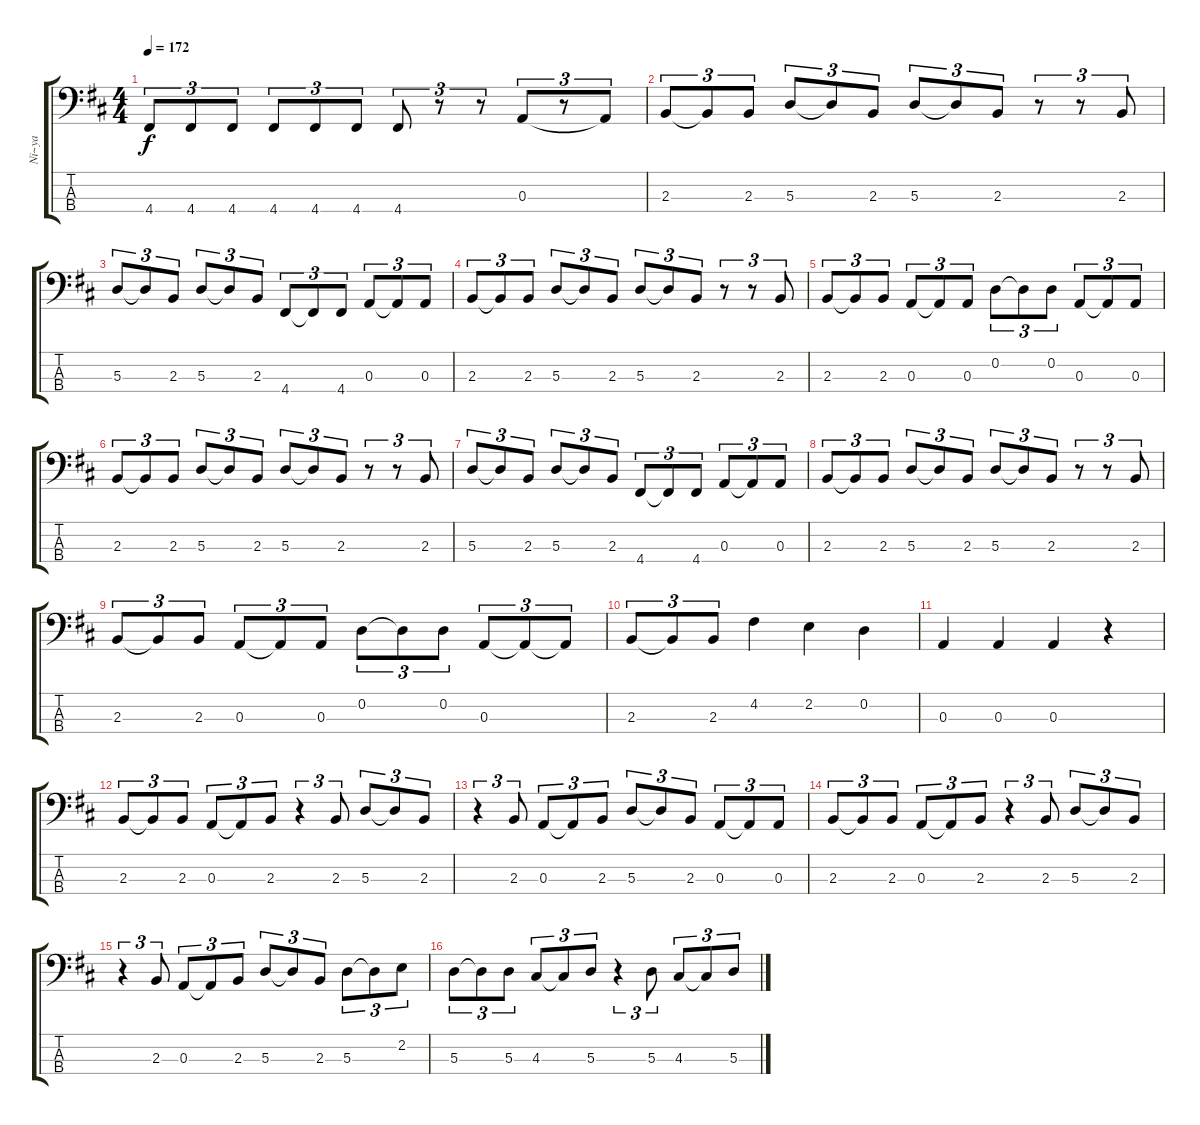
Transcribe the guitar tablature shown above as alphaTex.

\track ("Ni~ya" "Ni~ya") {instrument electricbasspick}
\staff {score tabs}
\tuning (G2 D2 A1 D1) {hide}
\ts (4 4)
\tempo 172
\clef f4
\ks bminor
4.4.8{tu (3 2) dy f} 4.4.8{tu (3 2)} 4.4.8{tu (3 2)} 4.4.8{tu (3 2)} 4.4.8{tu (3 2)} 4.4.8{tu (3 2)} 4.4.8{tu (3 2)} r.8{tu (3 2)} r.8{tu (3 2)} 0.3.8{tu (3 2)} r.8{tu (3 2)} 0.3{t}.8{tu (3 2)} |
2.3.8{tu (3 2)} 2.3{t}.8{tu (3 2)} 2.3.8{tu (3 2)} 5.3.8{tu (3 2)} 5.3{t}.8{tu (3 2)} 2.3.8{tu (3 2)} 5.3.8{tu (3 2)} 5.3{t}.8{tu (3 2)} 2.3.8{tu (3 2)} r.8{tu (3 2)} r.8{tu (3 2)} 2.3.8{tu (3 2)} |
5.3.8{tu (3 2)} 5.3{t}.8{tu (3 2)} 2.3.8{tu (3 2)} 5.3.8{tu (3 2)} 5.3{t}.8{tu (3 2)} 2.3.8{tu (3 2)} 4.4.8{tu (3 2)} 4.4{t}.8{tu (3 2)} 4.4.8{tu (3 2)} 0.3.8{tu (3 2)} 0.3{t}.8{tu (3 2)} 0.3.8{tu (3 2)} |
2.3.8{tu (3 2)} 2.3{t}.8{tu (3 2)} 2.3.8{tu (3 2)} 5.3.8{tu (3 2)} 5.3{t}.8{tu (3 2)} 2.3.8{tu (3 2)} 5.3.8{tu (3 2)} 5.3{t}.8{tu (3 2)} 2.3.8{tu (3 2)} r.8{tu (3 2)} r.8{tu (3 2)} 2.3.8{tu (3 2)} |
2.3.8{tu (3 2)} 2.3{t}.8{tu (3 2)} 2.3.8{tu (3 2)} 0.3.8{tu (3 2)} 0.3{t}.8{tu (3 2)} 0.3.8{tu (3 2)} 0.2.8{tu (3 2)} 0.2{t}.8{tu (3 2)} 0.2.8{tu (3 2)} 0.3.8{tu (3 2)} 0.3{t}.8{tu (3 2)} 0.3.8{tu (3 2)} |
2.3.8{tu (3 2)} 2.3{t}.8{tu (3 2)} 2.3.8{tu (3 2)} 5.3.8{tu (3 2)} 5.3{t}.8{tu (3 2)} 2.3.8{tu (3 2)} 5.3.8{tu (3 2)} 5.3{t}.8{tu (3 2)} 2.3.8{tu (3 2)} r.8{tu (3 2)} r.8{tu (3 2)} 2.3.8{tu (3 2)} |
5.3.8{tu (3 2)} 5.3{t}.8{tu (3 2)} 2.3.8{tu (3 2)} 5.3.8{tu (3 2)} 5.3{t}.8{tu (3 2)} 2.3.8{tu (3 2)} 4.4.8{tu (3 2)} 4.4{t}.8{tu (3 2)} 4.4.8{tu (3 2)} 0.3.8{tu (3 2)} 0.3{t}.8{tu (3 2)} 0.3.8{tu (3 2)} |
2.3.8{tu (3 2)} 2.3{t}.8{tu (3 2)} 2.3.8{tu (3 2)} 5.3.8{tu (3 2)} 5.3{t}.8{tu (3 2)} 2.3.8{tu (3 2)} 5.3.8{tu (3 2)} 5.3{t}.8{tu (3 2)} 2.3.8{tu (3 2)} r.8{tu (3 2)} r.8{tu (3 2)} 2.3.8{tu (3 2)} |
2.3.8{tu (3 2)} 2.3{t}.8{tu (3 2)} 2.3.8{tu (3 2)} 0.3.8{tu (3 2)} 0.3{t}.8{tu (3 2)} 0.3.8{tu (3 2)} 0.2.8{tu (3 2)} 0.2{t}.8{tu (3 2)} 0.2.8{tu (3 2)} 0.3.8{tu (3 2)} 0.3{t}.8{tu (3 2)} 0.3{t}.8{tu (3 2)} |
2.3.8{tu (3 2)} 2.3{t}.8{tu (3 2)} 2.3.8{tu (3 2)} 4.2.4 2.2.4 0.2.4 |
0.3.4 0.3.4 0.3.4 r.4 |
2.3.8{tu (3 2)} 2.3{t}.8{tu (3 2)} 2.3.8{tu (3 2)} 0.3.8{tu (3 2)} 0.3{t}.8{tu (3 2)} 2.3.8{tu (3 2)} r.4{tu (3 2)} 2.3.8{tu (3 2)} 5.3.8{tu (3 2)} 5.3{t}.8{tu (3 2)} 2.3.8{tu (3 2)} |
r.4{tu (3 2)} 2.3.8{tu (3 2)} 0.3.8{tu (3 2)} 0.3{t}.8{tu (3 2)} 2.3.8{tu (3 2)} 5.3.8{tu (3 2)} 5.3{t}.8{tu (3 2)} 2.3.8{tu (3 2)} 0.3.8{tu (3 2)} 0.3{t}.8{tu (3 2)} 0.3.8{tu (3 2)} |
2.3.8{tu (3 2)} 2.3{t}.8{tu (3 2)} 2.3.8{tu (3 2)} 0.3.8{tu (3 2)} 0.3{t}.8{tu (3 2)} 2.3.8{tu (3 2)} r.4{tu (3 2)} 2.3.8{tu (3 2)} 5.3.8{tu (3 2)} 5.3{t}.8{tu (3 2)} 2.3.8{tu (3 2)} |
r.4{tu (3 2)} 2.3.8{tu (3 2)} 0.3.8{tu (3 2)} 0.3{t}.8{tu (3 2)} 2.3.8{tu (3 2)} 5.3.8{tu (3 2)} 5.3{t}.8{tu (3 2)} 2.3.8{tu (3 2)} 5.3.8{tu (3 2)} 5.3{t}.8{tu (3 2)} 2.2.8{tu (3 2)} |
5.3.8{tu (3 2)} 5.3{t}.8{tu (3 2)} 5.3.8{tu (3 2)} 4.3.8{tu (3 2)} 4.3{t}.8{tu (3 2)} 5.3.8{tu (3 2)} r.4{tu (3 2)} 5.3.8{tu (3 2)} 4.3.8{tu (3 2)} 4.3{t}.8{tu (3 2)} 5.3.8{tu (3 2)}
